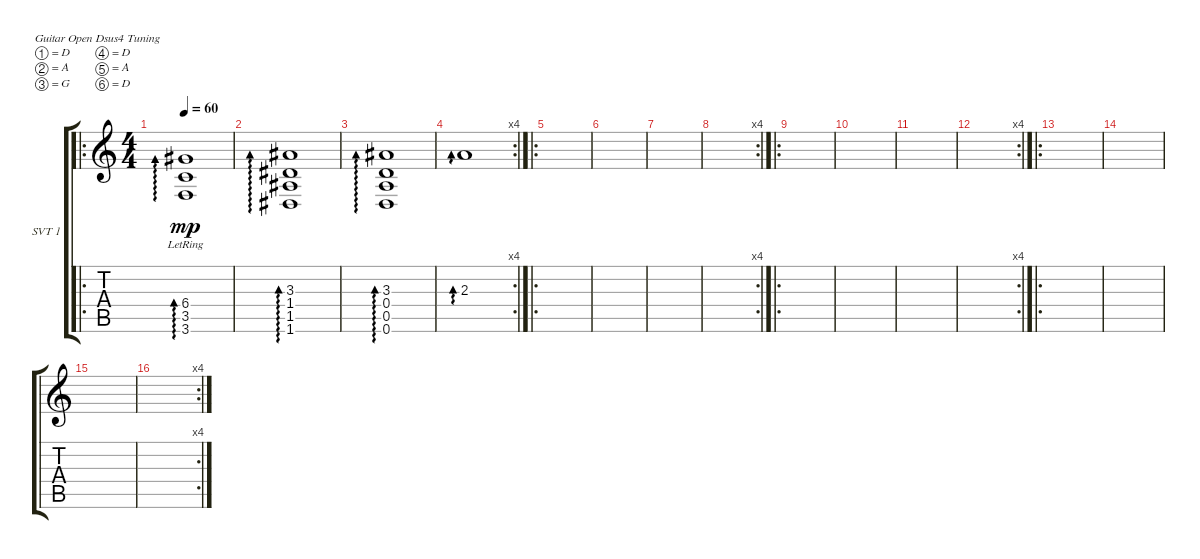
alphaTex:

\defaultSystemsLayout 4
\bracketExtendMode groupsimilarinstruments
\firstSystemTrackNameOrientation horizontal
\otherSystemsTrackNameOrientation horizontal
\track ("Steve Von Till - Clean" "SVT 1") {instrument electricguitarclean}
\staff {score tabs}
\tuning (D4 A3 G3 D3 A2 D2)
\ro
\ts (4 4)
\tempo 60
\clef g2
\ks c
(3.6{lr} 3.5{lr} 6.4{lr}).1{ad 0 dy mp instrument electricguitarclean} |
(1.6 1.5 1.4 3.3).1{ad 0} |
(0.6 0.5 0.4 3.3).1{ad 0} |
\rc 4
2.3.1{ad 0} |
\ro
|
|
|
\rc 4
|
\ro
|
|
|
\rc 4
|
\ro
|
|
|
\rc 4
